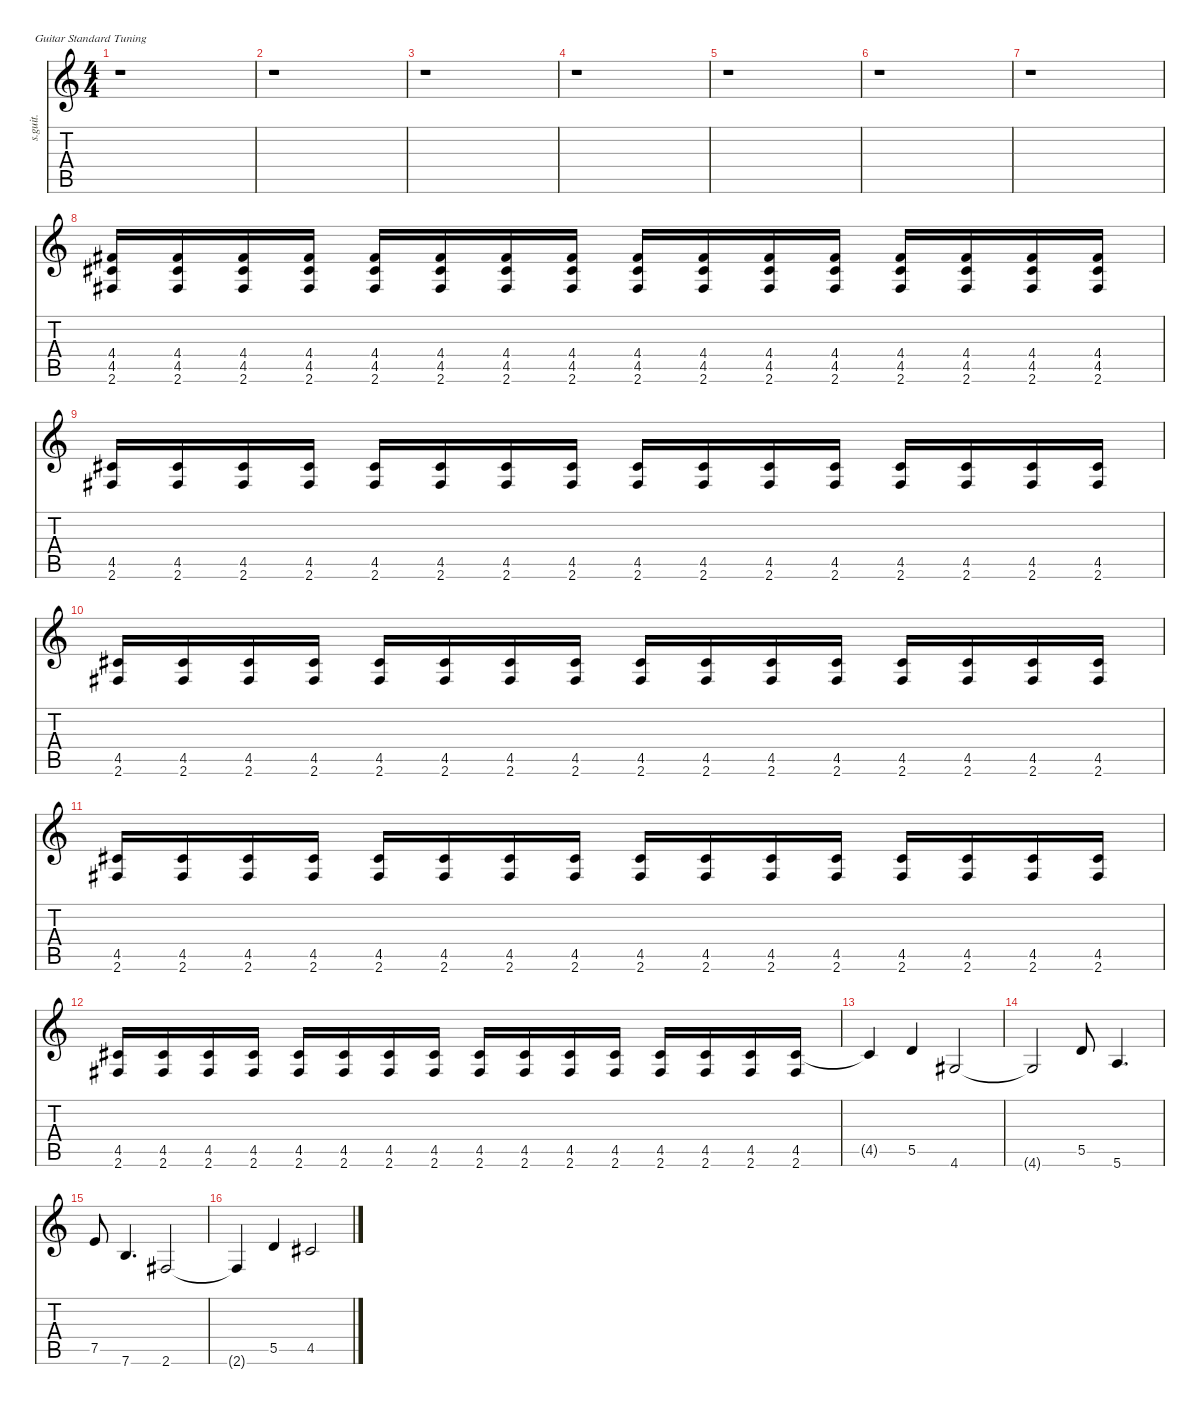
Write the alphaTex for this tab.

\defaultSystemsLayout 4
\hideDynamics
\bracketExtendMode nobrackets
\track ("" "s.guit.") {instrument distortionguitar}
\staff {score tabs}
\tuning (E4 B3 G3 D3 A2 E2)
\ts (4 4)
\beaming (8 2 2 2 2)
\tempo (100 hide)
\clef g2
\ks c
r.1{dy mf instrument distortionguitar} |
r.1 |
r.1 |
r.1 |
r.1 |
r.1 |
r.1 |
(4.4{acc #} 4.5{acc #} 2.6{acc #}).16 (4.4{acc #} 4.5{acc #} 2.6{acc #}).16 (4.4{acc #} 4.5{acc #} 2.6{acc #}).16 (4.4{acc #} 4.5{acc #} 2.6{acc #}).16 (4.4{acc #} 4.5{acc #} 2.6{acc #}).16 (4.4{acc #} 4.5{acc #} 2.6{acc #}).16 (4.4{acc #} 4.5{acc #} 2.6{acc #}).16 (4.4{acc #} 4.5{acc #} 2.6{acc #}).16 (4.4{acc #} 4.5{acc #} 2.6{acc #}).16 (4.4{acc #} 4.5{acc #} 2.6{acc #}).16 (4.4{acc #} 4.5{acc #} 2.6{acc #}).16 (4.4{acc #} 4.5{acc #} 2.6{acc #}).16 (4.4{acc #} 4.5{acc #} 2.6{acc #}).16 (4.4{acc #} 4.5{acc #} 2.6{acc #}).16 (4.4{acc #} 4.5{acc #} 2.6{acc #}).16 (4.4{acc #} 4.5{acc #} 2.6{acc #}).16 |
(4.5{acc #} 2.6{acc #}).16 (4.5{acc #} 2.6{acc #}).16 (4.5{acc #} 2.6{acc #}).16 (4.5{acc #} 2.6{acc #}).16 (4.5{acc #} 2.6{acc #}).16 (4.5{acc #} 2.6{acc #}).16 (4.5{acc #} 2.6{acc #}).16 (4.5{acc #} 2.6{acc #}).16 (4.5{acc #} 2.6{acc #}).16 (4.5{acc #} 2.6{acc #}).16 (4.5{acc #} 2.6{acc #}).16 (4.5{acc #} 2.6{acc #}).16 (4.5{acc #} 2.6{acc #}).16 (4.5{acc #} 2.6{acc #}).16 (4.5{acc #} 2.6{acc #}).16 (4.5{acc #} 2.6{acc #}).16 |
(4.5{acc #} 2.6{acc #}).16 (4.5{acc #} 2.6{acc #}).16 (4.5{acc #} 2.6{acc #}).16 (4.5{acc #} 2.6{acc #}).16 (4.5{acc #} 2.6{acc #}).16 (4.5{acc #} 2.6{acc #}).16 (4.5{acc #} 2.6{acc #}).16 (4.5{acc #} 2.6{acc #}).16 (4.5{acc #} 2.6{acc #}).16 (4.5{acc #} 2.6{acc #}).16 (4.5{acc #} 2.6{acc #}).16 (4.5{acc #} 2.6{acc #}).16 (4.5{acc #} 2.6{acc #}).16 (4.5{acc #} 2.6{acc #}).16 (4.5{acc #} 2.6{acc #}).16 (4.5{acc #} 2.6{acc #}).16 |
(4.5{acc #} 2.6{acc #}).16 (4.5{acc #} 2.6{acc #}).16 (4.5{acc #} 2.6{acc #}).16 (4.5{acc #} 2.6{acc #}).16 (4.5{acc #} 2.6{acc #}).16 (4.5{acc #} 2.6{acc #}).16 (4.5{acc #} 2.6{acc #}).16 (4.5{acc #} 2.6{acc #}).16 (4.5{acc #} 2.6{acc #}).16 (4.5{acc #} 2.6{acc #}).16 (4.5{acc #} 2.6{acc #}).16 (4.5{acc #} 2.6{acc #}).16 (4.5{acc #} 2.6{acc #}).16 (4.5{acc #} 2.6{acc #}).16 (4.5{acc #} 2.6{acc #}).16 (4.5{acc #} 2.6{acc #}).16 |
(4.5{acc #} 2.6{acc #}).16 (4.5{acc #} 2.6{acc #}).16 (4.5{acc #} 2.6{acc #}).16 (4.5{acc #} 2.6{acc #}).16 (4.5{acc #} 2.6{acc #}).16 (4.5{acc #} 2.6{acc #}).16 (4.5{acc #} 2.6{acc #}).16 (4.5{acc #} 2.6{acc #}).16 (4.5{acc #} 2.6{acc #}).16 (4.5{acc #} 2.6{acc #}).16 (4.5{acc #} 2.6{acc #}).16 (4.5{acc #} 2.6{acc #}).16 (4.5{acc #} 2.6{acc #}).16 (4.5{acc #} 2.6{acc #}).16 (4.5{acc #} 2.6{acc #}).16 (4.5{acc #} 2.6{acc #}).16 |
4.5{t acc #}.4 5.5.4 4.6{acc #}.2 |
4.6{t acc #}.2 5.5.8 5.6.4{d} |
7.5.8 7.6.4{d} 2.6{acc #}.2 |
2.6{t acc #}.4 5.5.4 4.5{acc #}.2
